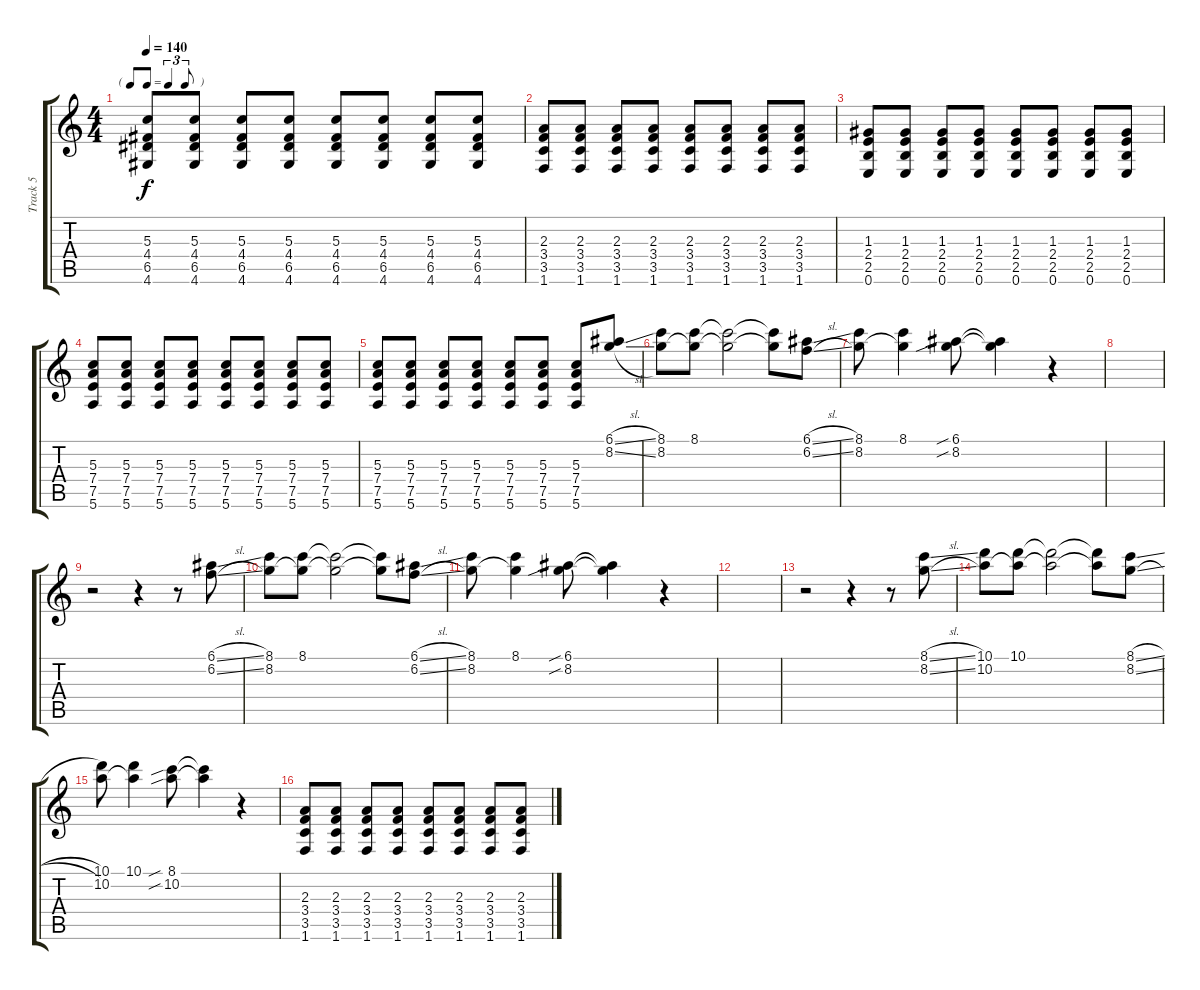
\track ("Track 5" "Track 5") {instrument electricguitarclean}
\staff {score tabs}
\tuning (E4 B3 G3 D3 A2 E2) {hide}
\ts (4 4)
\tf triplet8th
\tempo 140
\clef g2
\ks c
(5.3 4.4 6.5 4.6).8{dy f} (5.3 4.4 6.5 4.6).8 (5.3 4.4 6.5 4.6).8 (5.3 4.4 6.5 4.6).8 (5.3 4.4 6.5 4.6).8 (5.3 4.4 6.5 4.6).8 (5.3 4.4 6.5 4.6).8 (5.3 4.4 6.5 4.6).8 |
(2.3 3.4 3.5 1.6).8 (2.3 3.4 3.5 1.6).8 (2.3 3.4 3.5 1.6).8 (2.3 3.4 3.5 1.6).8 (2.3 3.4 3.5 1.6).8 (2.3 3.4 3.5 1.6).8 (2.3 3.4 3.5 1.6).8 (2.3 3.4 3.5 1.6).8 |
(1.3 2.4 2.5 0.6).8 (1.3 2.4 2.5 0.6).8 (1.3 2.4 2.5 0.6).8 (1.3 2.4 2.5 0.6).8 (1.3 2.4 2.5 0.6).8 (1.3 2.4 2.5 0.6).8 (1.3 2.4 2.5 0.6).8 (1.3 2.4 2.5 0.6).8 |
(5.3 7.4 7.5 5.6).8 (5.3 7.4 7.5 5.6).8 (5.3 7.4 7.5 5.6).8 (5.3 7.4 7.5 5.6).8 (5.3 7.4 7.5 5.6).8 (5.3 7.4 7.5 5.6).8 (5.3 7.4 7.5 5.6).8 (5.3 7.4 7.5 5.6).8 |
(5.3 7.4 7.5 5.6).8 (5.3 7.4 7.5 5.6).8 (5.3 7.4 7.5 5.6).8 (5.3 7.4 7.5 5.6).8 (5.3 7.4 7.5 5.6).8 (5.3 7.4 7.5 5.6).8 (5.3 7.4 7.5 5.6).8 (6.1{sl} 8.2{sl}).8{volume 10} |
(8.1 8.2).8 (8.1 8.2{t}).8 (8.1{t} 8.2{t}).2 (8.1{t} 8.2{t}).8 (6.1{sl} 6.2{sl}).8 |
(8.1 8.2).8 (8.1 8.2{t}).4 (6.1{sib} 8.2{sib}).8 (6.1{t} 8.2{t}).4 r.4 |
|
r.2 r.4 r.8 (6.1{sl} 6.2{sl}).8 |
(8.1 8.2).8 (8.1 8.2{t}).8 (8.1{t} 8.2{t}).2 (8.1{t} 8.2{t}).8 (6.1{sl} 6.2{sl}).8 |
(8.1 8.2).8 (8.1 8.2{t}).4 (6.1{sib} 8.2{sib}).8 (6.1{t} 8.2{t}).4 r.4 |
|
r.2 r.4 r.8 (8.1{sl} 8.2{sl}).8 |
(10.1 10.2).8 (10.1 10.2{t}).8 (10.1{t} 10.2{t}).2 (10.1{t} 10.2{t}).8 (8.1{sl} 8.2{sl}).8 |
(10.1 10.2).8 (10.1 10.2{t}).4 (8.1{sib} 10.2{sib}).8 (8.1{t} 10.2{t}).4 r.4 |
(2.3 3.4 3.5 1.6).8{volume 6} (2.3 3.4 3.5 1.6).8 (2.3 3.4 3.5 1.6).8 (2.3 3.4 3.5 1.6).8 (2.3 3.4 3.5 1.6).8 (2.3 3.4 3.5 1.6).8 (2.3 3.4 3.5 1.6).8 (2.3 3.4 3.5 1.6).8
